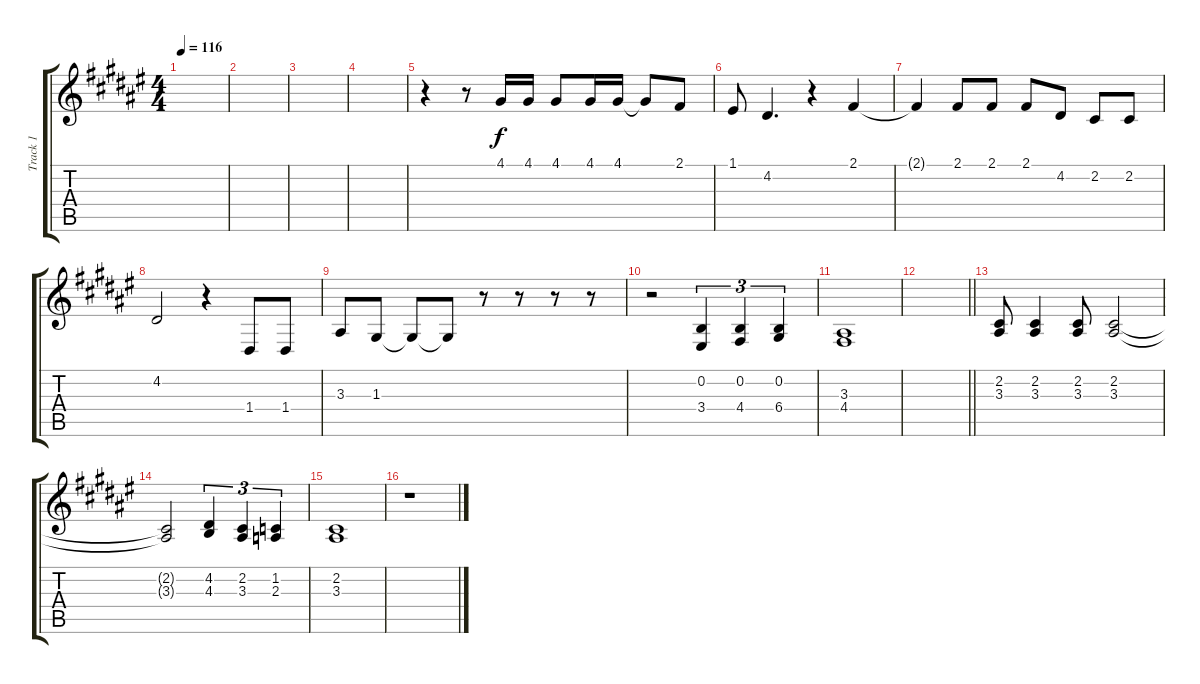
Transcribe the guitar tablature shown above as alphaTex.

\track ("Track 1" "Track 1") {instrument tenorsax}
\staff {score tabs}
\tuning (E4 B3 G3 D3 A2 E2) {hide}
\ts (4 4)
\tempo 116
\clef g2
\ks f#
|
|
|
|
r.4 r.8 4.1.16 4.1.16 4.1.8 4.1.16 4.1.16 4.1{t}.8 2.1.8 |
1.1.8 4.2.4{d} r.4 2.1.4 |
2.1{t}.4 2.1.8 2.1.8 2.1.8 4.2.8 2.2.8 2.2.8 |
4.2.2 r.4 1.4.8 1.4.8 |
3.3.8 1.3.8 1.3{t}.8 1.3{t}.8 r.8 r.8 r.8 r.8 |
r.2 (0.2 3.4).4{tu (3 2)} (0.2 4.4).4{tu (3 2)} (0.2 6.4).4{tu (3 2)} |
(3.3 4.4).1 |
\barLineRight lightlight
|
(2.2 3.3).8 (2.2 3.3).4 (2.2 3.3).8 (2.2 3.3).2 |
(2.2{t} 3.3{t}).2 (4.2 4.3).4{tu (3 2)} (2.2 3.3).4{tu (3 2)} (1.2 2.3).4{tu (3 2)} |
(2.2 3.3).1 |
r.1
